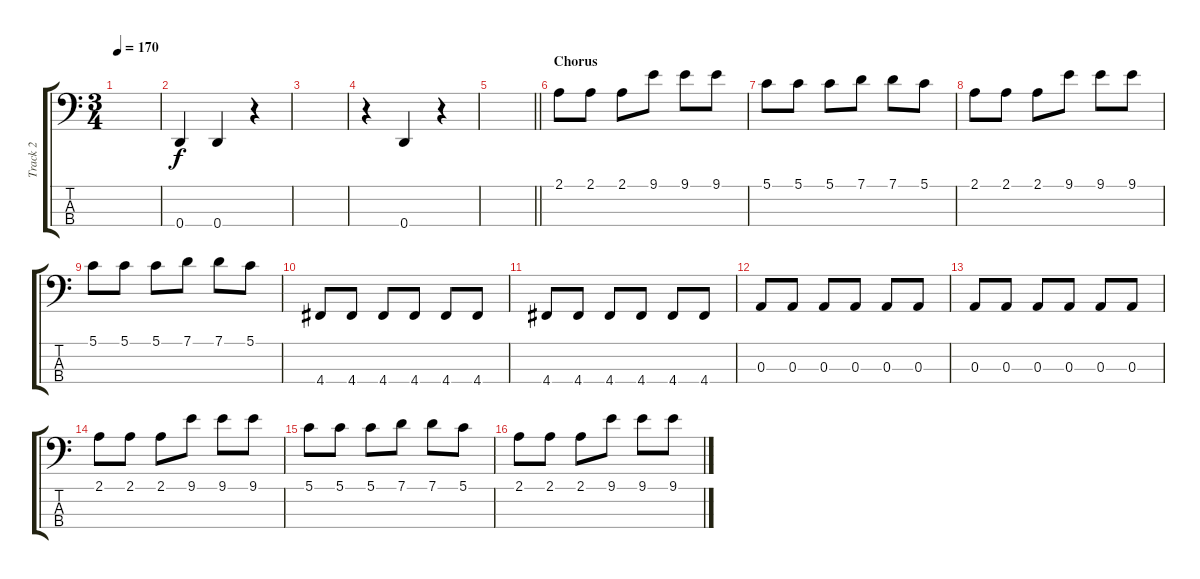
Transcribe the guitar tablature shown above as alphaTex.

\track ("Track 2" "Track 2") {instrument electricbassfinger}
\staff {score tabs}
\tuning (G2 D2 A1 D1) {hide}
\ts (3 4)
\tempo 170
\clef f4
\ks c
|
0.4.4 0.4.4 r.4 |
|
r.4 0.4.4 r.4 |
\barLineRight lightlight
|
\section ("" "Chorus")
2.1.8 2.1.8 2.1.8 9.1.8 9.1.8 9.1.8 |
5.1.8 5.1.8 5.1.8 7.1.8 7.1.8 5.1.8 |
2.1.8 2.1.8 2.1.8 9.1.8 9.1.8 9.1.8 |
5.1.8 5.1.8 5.1.8 7.1.8 7.1.8 5.1.8 |
4.4.8 4.4.8 4.4.8 4.4.8 4.4.8 4.4.8 |
4.4.8 4.4.8 4.4.8 4.4.8 4.4.8 4.4.8 |
0.3.8 0.3.8 0.3.8 0.3.8 0.3.8 0.3.8 |
0.3.8 0.3.8 0.3.8 0.3.8 0.3.8 0.3.8 |
2.1.8 2.1.8 2.1.8 9.1.8 9.1.8 9.1.8 |
5.1.8 5.1.8 5.1.8 7.1.8 7.1.8 5.1.8 |
2.1.8 2.1.8 2.1.8 9.1.8 9.1.8 9.1.8
